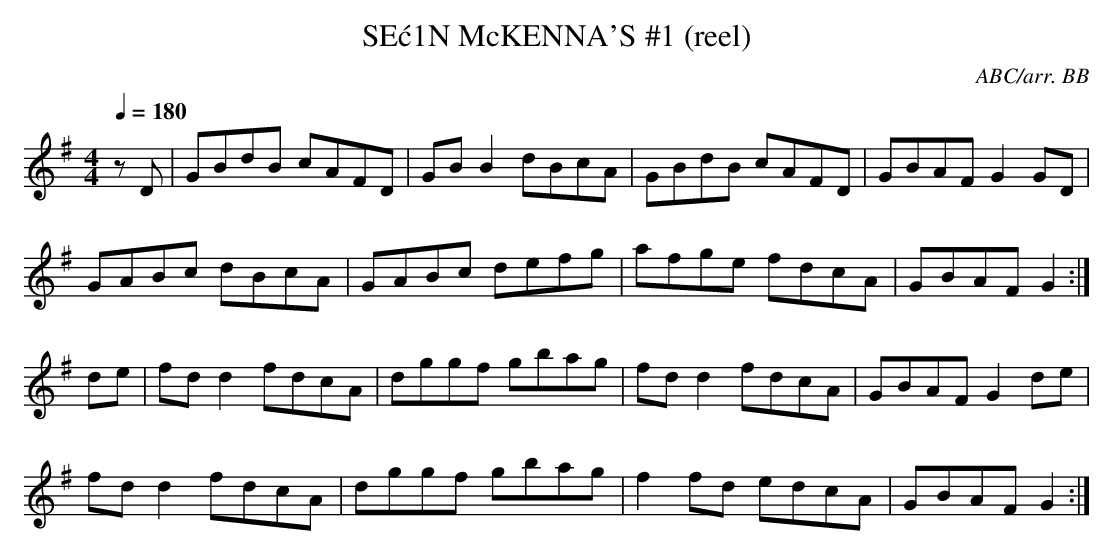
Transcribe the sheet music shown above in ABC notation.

X:1
T:SE\'c1N McKENNA'S #1 (reel)
C:ABC/arr. BB
M:4/4
L:1/8
Q:1/4=180
K:G
zD|GBdB cAFD|GBB2 dBcA|GBdB cAFD|GBAF G2GD|
GABc dBcA|GABc defg|afge fdcA|GBAF G2 :|
de|fd d2 fdcA|dggf gbag|fd d2 fdcA|GBAF G2 de |
fd d2 fdcA|dggf gbag|f2 fd edcA|GBAF G2 :|
